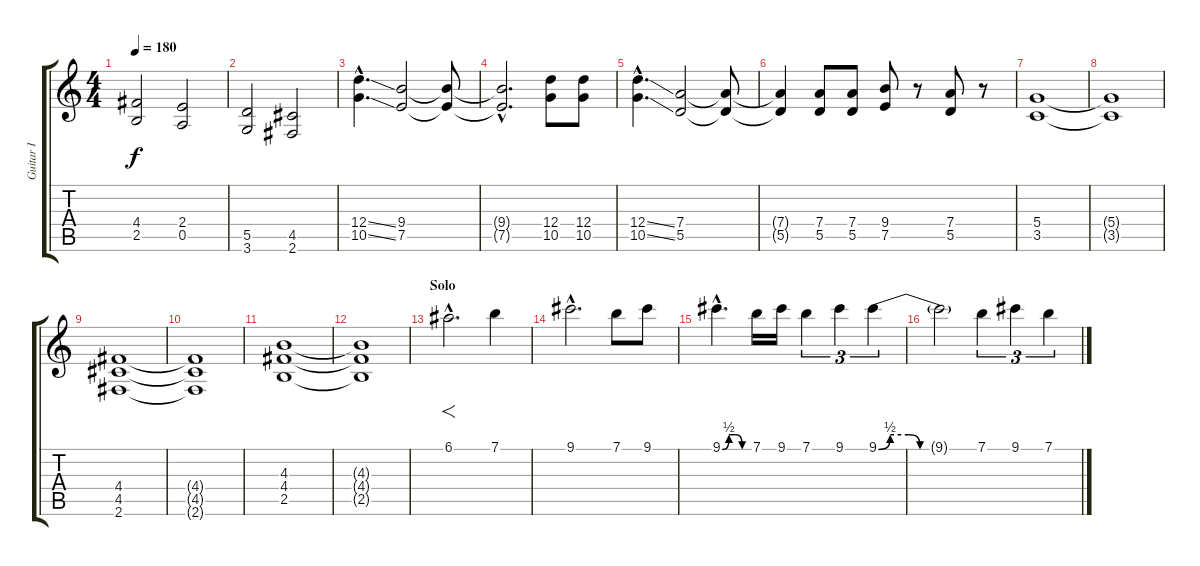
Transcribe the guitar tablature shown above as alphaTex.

\track ("Guitar I" "Guitar I") {instrument overdrivenguitar}
\staff {score tabs}
\tuning (E4 B3 G3 D3 A2 E2) {hide}
\ts (4 4)
\tempo 180
\clef g2
\ks c
(4.4 2.5).2{dy f} (2.4 0.5).2 |
(5.5 3.6).2 (4.5 2.6).2 |
(12.4{ss hac} 10.5{ss hac}).4{d} (9.4 7.5).2 (9.4{t} 7.5{t}).8 |
(9.4{hac t} 7.5{hac t}).2{d} (12.4 10.5).8 (12.4 10.5).8 |
(12.4{ss hac} 10.5{ss hac}).4{d} (7.4 5.5).2 (7.4{t} 5.5{t}).8 |
(7.4{t} 5.5{t}).4 (7.4 5.5).8 (7.4 5.5).8 (9.4 7.5).8 r.8 (7.4 5.5).8 r.8 |
(5.4 3.5).1 |
(5.4{t} 3.5{t}).1 |
(4.4 4.5 2.6).1 |
(4.4{t} 4.5{t} 2.6{t}).1 |
(4.3 4.4 2.5).1 |
(4.3{t} 4.4{t} 2.5{t}).1 |
\section ("" "Solo")
6.1{hac}.2{f d} 7.1.4 |
9.1{hac}.2{d} 7.1.8 9.1.8 |
9.1{be (custom 0 0 15 2 30 2 45 0 60 0) hac}.4{d} 7.1.16 9.1.16 7.1.4{tu (3 2)} 9.1.4{tu (3 2)} 9.1{be (custom 0 0 7 2 18 2 25 0 45 0 60 0)}.4{tu (3 2)} |
9.1{t}.2 7.1.4{tu (3 2)} 9.1.4{tu (3 2)} 7.1.4{tu (3 2)}
